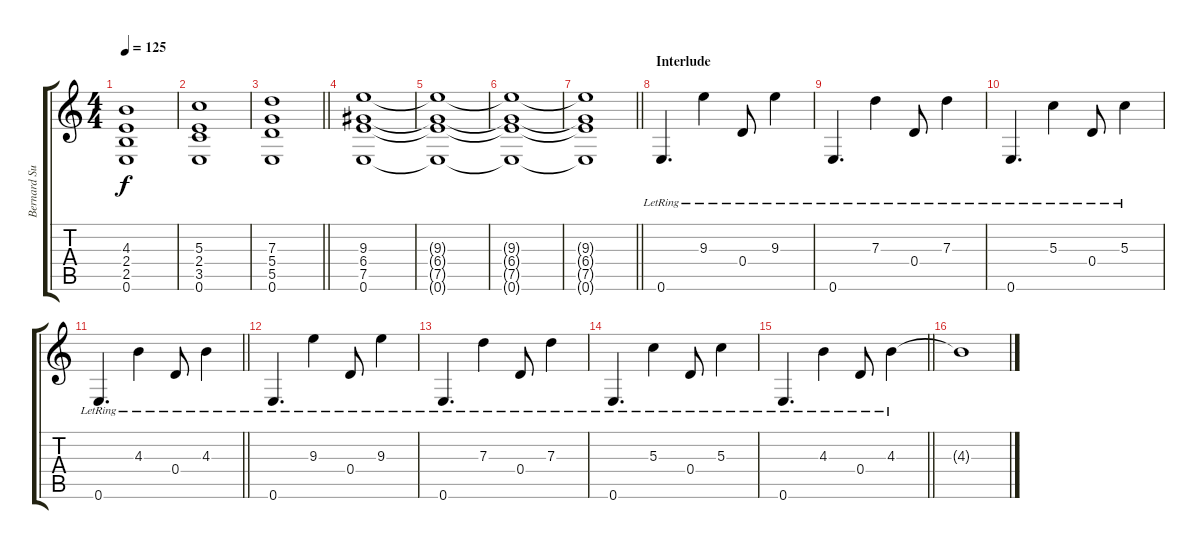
\track ("Bernard Sumner" "Bernard Su") {instrument overdrivenguitar}
\staff {score tabs}
\tuning (E4 B3 G3 D3 A2 E2) {hide}
\ts (4 4)
\tempo 125
\clef g2
\ks c
(4.3 2.4 2.5 0.6).1{dy f} |
(5.3 2.4 3.5 0.6).1 |
\barLineRight lightlight
(7.3 5.4 5.5 0.6).1 |
(9.3 6.4 7.5 0.6).1 |
(9.3{t} 6.4{t} 7.5{t} 0.6{t}).1 |
(9.3{t} 6.4{t} 7.5{t} 0.6{t}).1 |
\barLineRight lightlight
(9.3{t} 6.4{t} 7.5{t} 0.6{t}).1 |
\section ("" "Interlude")
0.6{lr}.4{d} 9.3{lr}.4 0.4{lr}.8 9.3{lr}.4 |
0.6{lr}.4{d} 7.3{lr}.4 0.4{lr}.8 7.3{lr}.4 |
0.6{lr}.4{d} 5.3{lr}.4 0.4{lr}.8 5.3{lr}.4 |
\barLineRight lightlight
0.6{lr}.4{d} 4.3{lr}.4 0.4{lr}.8 4.3{lr}.4 |
0.6{lr}.4{d} 9.3{lr}.4 0.4{lr}.8 9.3{lr}.4 |
0.6{lr}.4{d} 7.3{lr}.4 0.4{lr}.8 7.3{lr}.4 |
0.6{lr}.4{d} 5.3{lr}.4 0.4{lr}.8 5.3{lr}.4 |
\barLineRight lightlight
0.6{lr}.4{d} 4.3{lr}.4 0.4{lr}.8 4.3{lr}.4 |
4.3{t}.1
